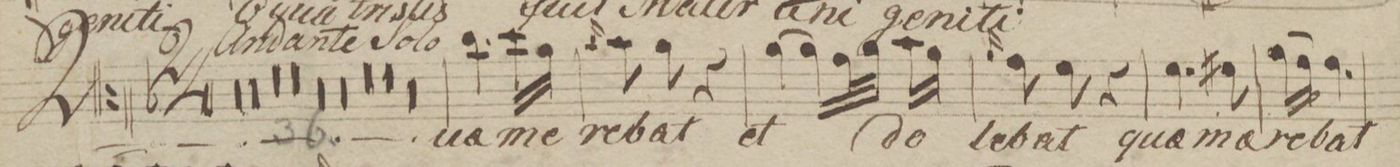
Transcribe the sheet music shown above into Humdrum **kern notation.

**kern	**text
*I"Alt.	*
*clefC3	*
*k[b-]	*
*M2/4	*
0r	.
=2	=2
=3	=3
=4	=4
=5	=5
0r	.
=6	=6
=7	=7
=8	=8
=9	=9
0r	.
=10	=10
=11	=11
=12	=12
=13	=13
0r	.
=14	=14
=15	=15
=16	=16
=17	=17
0r	.
=18	=18
=19	=19
=20	=20
=21	=21
0r	.
=22	=22
=23	=23
=24	=24
=25	=25
0r	.
=26	=26
=27	=27
=28	=28
=29	=29
0r	.
=30	=30
=31	=31
=32	=32
=33	=33
0r	.
=34	=34
=35	=35
=36	=36
=37	=37
*4\right	*
4.cc\	Quae
*16\right	*
16dd\LL	me-
16a\JJ	.
=38	=38
16qqcc/	.
*8\right	*
8b-\	-re-
8a\	-bat
4r	.
=39	=39
[4a\	et
16a\LL]	.
*32\right	*
32g\L	.
32a\JJJ	.
16b-\LL	do-
16a\JJ	.
=40	=40
16qqa/	.
8g\	-le-
8f\	-bat
4r	.
=41	=41
4.f\	quae
8f#X\	moe-
=42	=42
(16a\LL	-re-
16g\JJ)	.
4.g\	-bat
=43	=43
*-	*-
